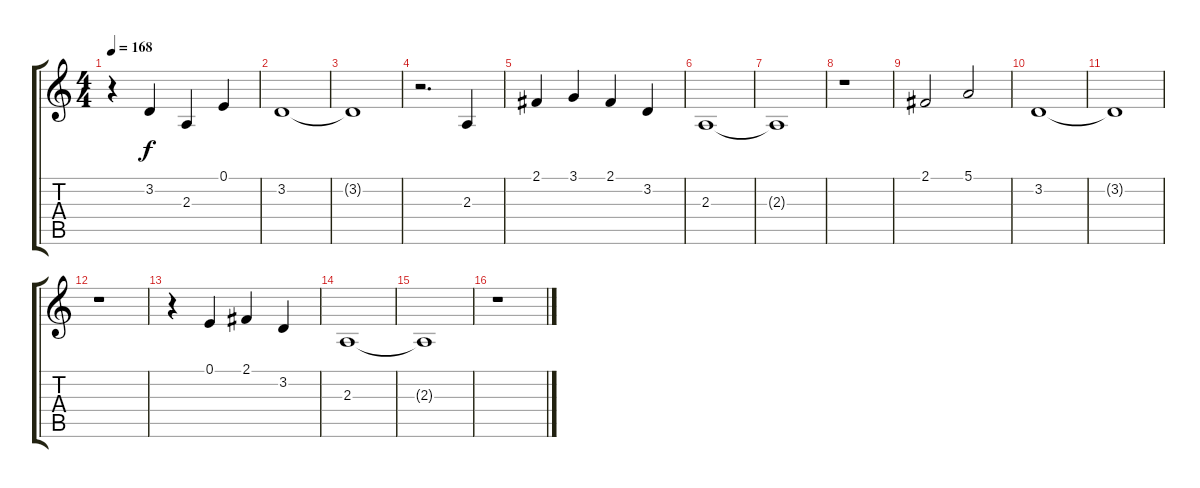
\track "" {instrument clarinet}
\staff {score tabs}
\tuning (E4 B3 G3 D3 A2 E2) {hide}
\ts (4 4)
\tempo 168
\clef g2
\ks c
r.4{dy f} 3.2.4 2.3.4 0.1.4 |
3.2.1 |
3.2{t}.1 |
r.2{d} 2.3.4 |
2.1.4 3.1.4 2.1.4 3.2.4 |
2.3.1 |
2.3{t}.1 |
r.1 |
2.1.2 5.1.2 |
3.2.1 |
3.2{t}.1 |
r.1 |
r.4 0.1.4 2.1.4 3.2.4 |
2.3.1 |
2.3{t}.1 |
r.1
